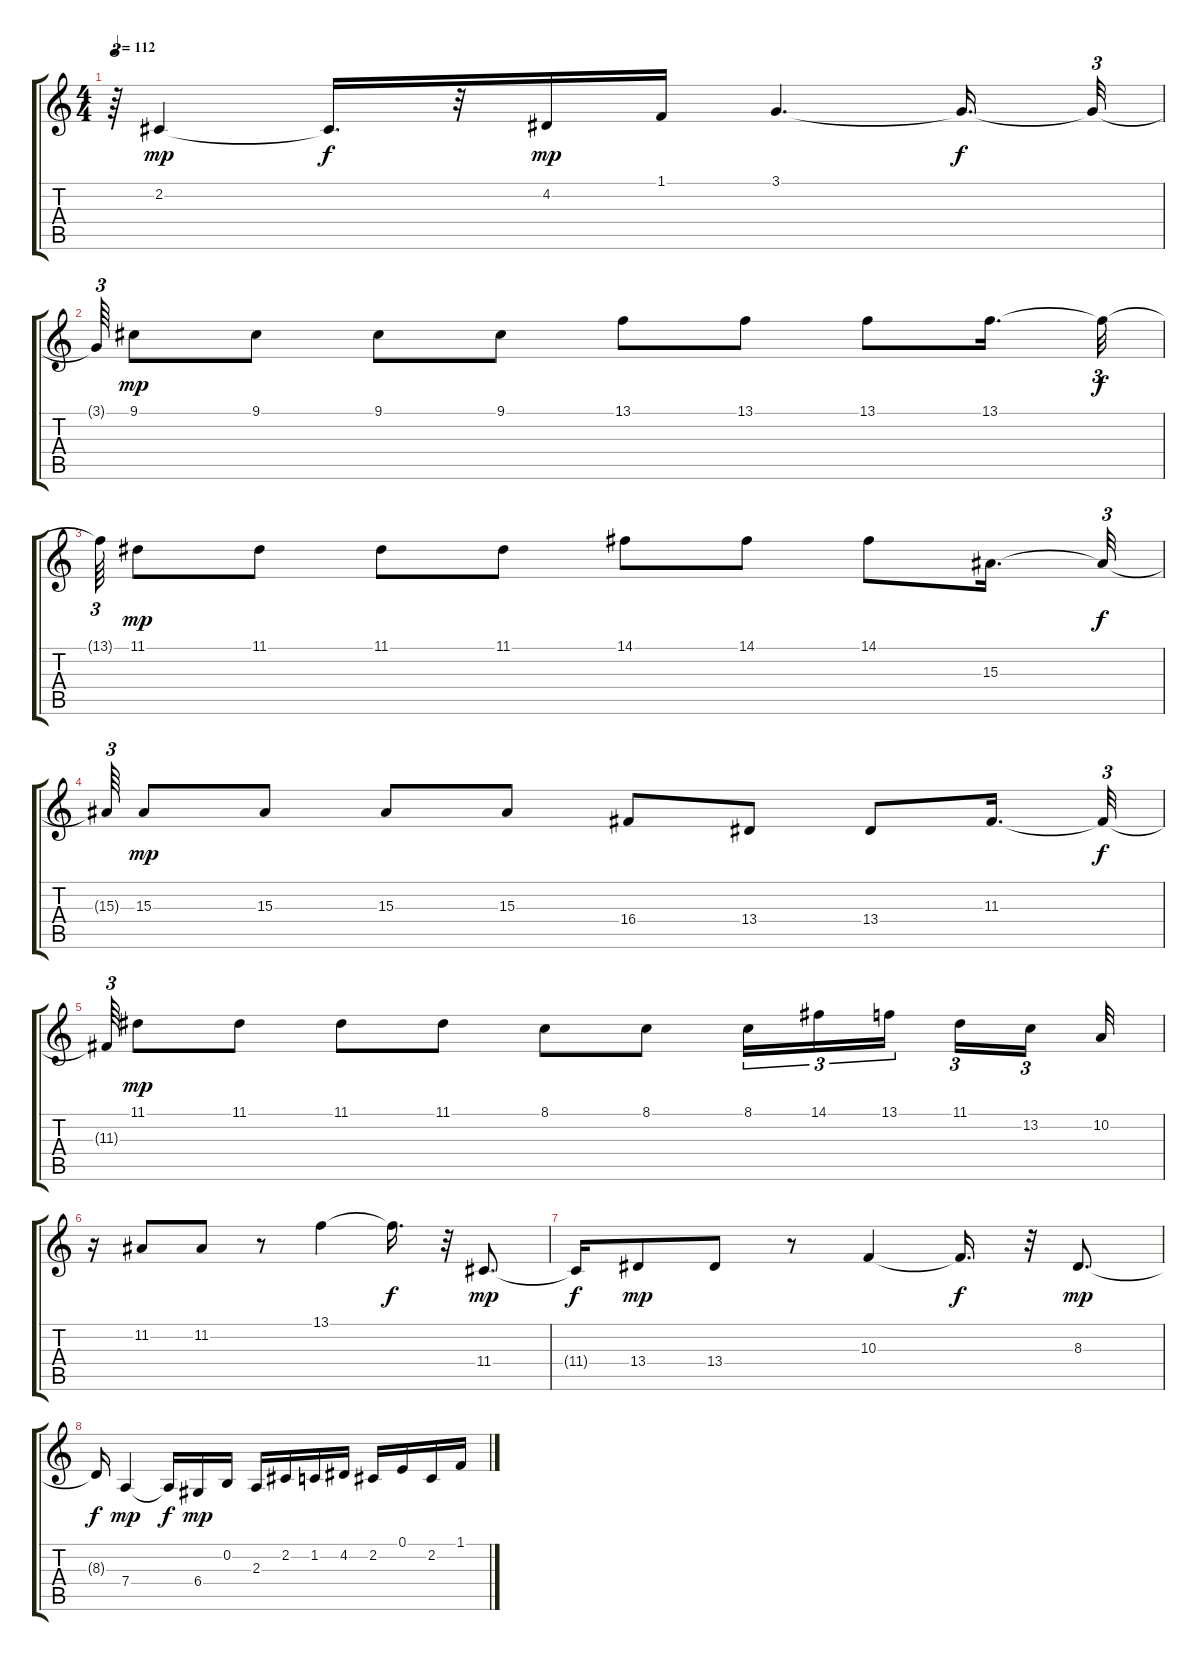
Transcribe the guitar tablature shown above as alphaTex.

\track "" {instrument harpsichord}
\staff {score tabs}
\tuning (E4 B3 G3 D3 A2 E2) {hide}
\ts (4 4)
\tempo 112
\clef g2
\ks c
r.64{tu (3 2) dy f} 2.2.4{dy mp} 2.2{t}.16{d dy f} r.32 4.2.16{dy mp} 1.1.16 3.1.4{d} 3.1{t}.16{d dy f} 3.1{t}.32{tu (3 2)} |
3.1{t}.64{tu (3 2)} 9.1.8{dy mp} 9.1.8 9.1.8 9.1.8 13.1.8 13.1.8 13.1.8 13.1.16{d} 13.1{t}.32{tu (3 2) dy f} |
13.1{t}.64{tu (3 2)} 11.1.8{dy mp} 11.1.8 11.1.8 11.1.8 14.1.8 14.1.8 14.1.8 15.3.16{d} 15.3{t}.32{tu (3 2) dy f} |
15.3{t}.64{tu (3 2)} 15.3.8{dy mp} 15.3.8 15.3.8 15.3.8 16.4.8 13.4.8 13.4.8 11.3.16{d} 11.3{t}.32{tu (3 2) dy f} |
11.3{t}.64{tu (3 2)} 11.1.8{dy mp} 11.1.8 11.1.8 11.1.8 8.1.8 8.1.8 8.1.16{tu (3 2)} 14.1.16{tu (3 2)} 13.1.16{tu (3 2) beam splitsecondary} 11.1.16{tu (3 2)} 13.2.16{tu (3 2) beam splitsecondary} 10.2.32 |
r.16 11.2.8{instrument viola} 11.2.8 r.8 13.1.4 13.1{t}.16{d dy f} r.32 11.4.8{d dy mp} |
11.4{t}.16{dy f} 13.4.8{dy mp} 13.4.8 r.8 10.3.4 10.3{t}.16{d dy f} r.32 8.3.8{d dy mp} |
8.3{t}.16{dy f} 7.4.4{dy mp} 7.4{t}.16{dy f} 6.4.16{dy mp} 0.2.16 2.3.16 2.2.16 1.2.16 4.2.16 2.2.16 0.1.16 2.2.16 1.1.16
